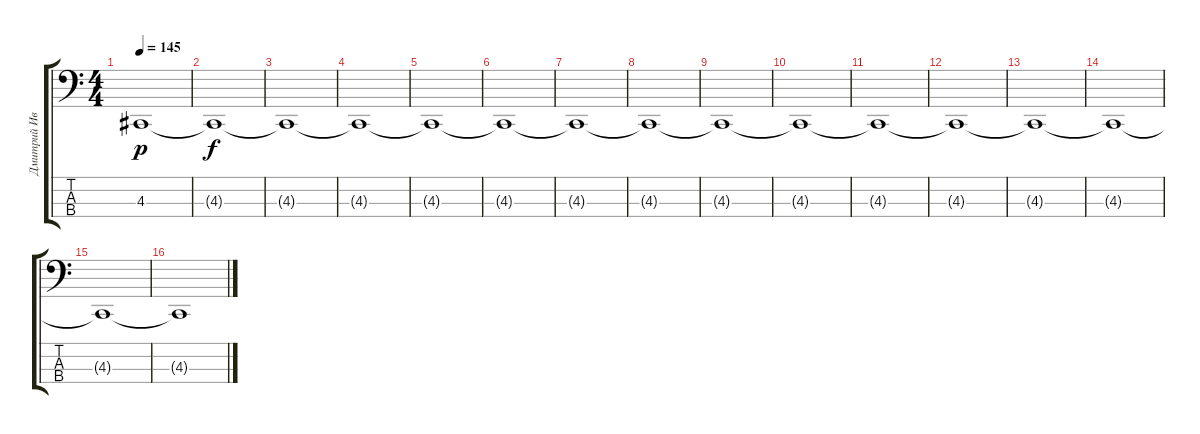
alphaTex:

\track ("Дмитрий Иванов" "Дмитрий Ив") {instrument pad2warm}
\staff {score tabs}
\tuning (G2 D2 A1 E1) {hide}
\ts (4 4)
\tempo 145
\clef f4
\ks c
4.3.1{dy p instrument pad2warm} |
4.3{t}.1{dy f} |
4.3{t}.1 |
4.3{t}.1 |
4.3{t}.1 |
4.3{t}.1 |
4.3{t}.1 |
4.3{t}.1 |
4.3{t}.1 |
4.3{t}.1 |
4.3{t}.1 |
4.3{t}.1 |
4.3{t}.1 |
4.3{t}.1 |
4.3{t}.1 |
4.3{t}.1
